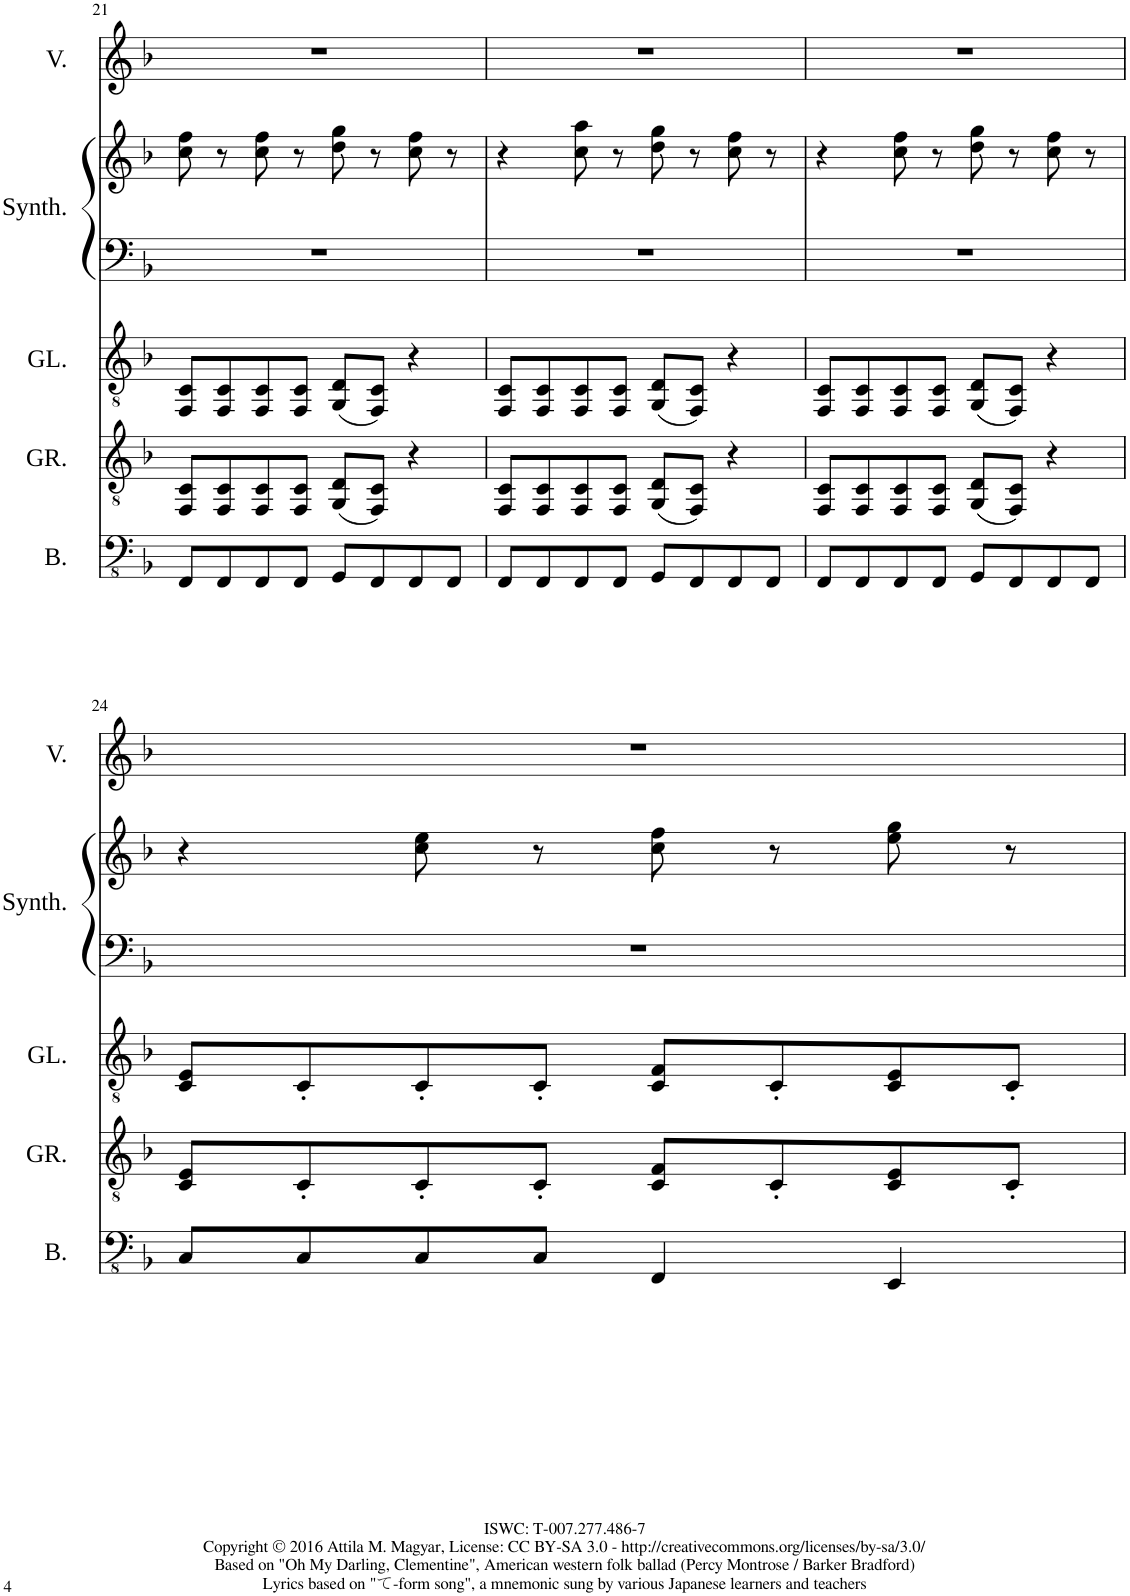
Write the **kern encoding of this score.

**kern	**kern	**kern	**kern	**kern	**kern
*part5	*part4	*part3	*part2	*part2	*part1
*staff6	*staff5	*staff4	*staff3	*staff2	*staff1
*I"Bass	*I"Guitar Right	*I"Guitar Left	*I"Keyboard Synthesizer	*	*I"Vocal
*I'B.	*I'GR.	*I'GL.	*I'Synth.	*	*I'V.
!!LO:PB:g=z
*clefFv4	*clefGv2	*clefGv2	*clefF4	*clefG2	*clefG2
*k[b-]	*k[b-]	*k[b-]	*k[b-]	*k[b-]	*k[b-]
*M4/4	*M4/4	*M4/4	*M4/4	*M4/4	*M4/4
=21	=21	=21	=21	=21	=21
8FFF/L	8FF/ 8C/L	8FF/ 8C/L	1r	8cc\ 8ff\	1r
8FFF/	8FF/ 8C/	8FF/ 8C/	.	8r	.
8FFF/	8FF/ 8C/	8FF/ 8C/	.	8cc\ 8ff\	.
8FFF/J	8FF/ 8C/J	8FF/ 8C/J	.	8r	.
8GGG/L	(8GG/ 8D/L	(8GG/ 8D/L	.	8dd\ 8gg\	.
8FFF/	8FF/ 8C/J)	8FF/ 8C/J)	.	8r	.
8FFF/	4r	4r	.	8cc\ 8ff\	.
8FFF/J	.	.	.	8r	.
=22	=22	=22	=22	=22	=22
8FFF/L	8FF/ 8C/L	8FF/ 8C/L	1r	4r	1r
8FFF/	8FF/ 8C/	8FF/ 8C/	.	.	.
8FFF/	8FF/ 8C/	8FF/ 8C/	.	8cc\ 8aa\	.
8FFF/J	8FF/ 8C/J	8FF/ 8C/J	.	8r	.
8GGG/L	(8GG/ 8D/L	(8GG/ 8D/L	.	8dd\ 8gg\	.
8FFF/	8FF/ 8C/J)	8FF/ 8C/J)	.	8r	.
8FFF/	4r	4r	.	8cc\ 8ff\	.
8FFF/J	.	.	.	8r	.
=23	=23	=23	=23	=23	=23
8FFF/L	8FF/ 8C/L	8FF/ 8C/L	1r	4r	1r
8FFF/	8FF/ 8C/	8FF/ 8C/	.	.	.
8FFF/	8FF/ 8C/	8FF/ 8C/	.	8cc\ 8ff\	.
8FFF/J	8FF/ 8C/J	8FF/ 8C/J	.	8r	.
8GGG/L	(8GG/ 8D/L	(8GG/ 8D/L	.	8dd\ 8gg\	.
8FFF/	8FF/ 8C/J)	8FF/ 8C/J)	.	8r	.
8FFF/	4r	4r	.	8cc\ 8ff\	.
8FFF/J	.	.	.	8r	.
!!LO:LB:g=z
=24	=24	=24	=24	=24	=24
8CC/L	8C/ 8E/L	8C/ 8E/L	1r	4r	1r
8CC/	8C'/	8C'/	.	.	.
8CC/	8C'/	8C'/	.	8cc\ 8ee\	.
8CC/J	8C'/J	8C'/J	.	8r	.
4FFF/	8C/ 8F/L	8C/ 8F/L	.	8cc\ 8ff\	.
.	8C'/	8C'/	.	8r	.
4EEE/	8C/ 8E/	8C/ 8E/	.	8ee\ 8gg\	.
.	8C'/J	8C'/J	.	8r	.
=	=	=	=	=	=
*-	*-	*-	*-	*-	*-
